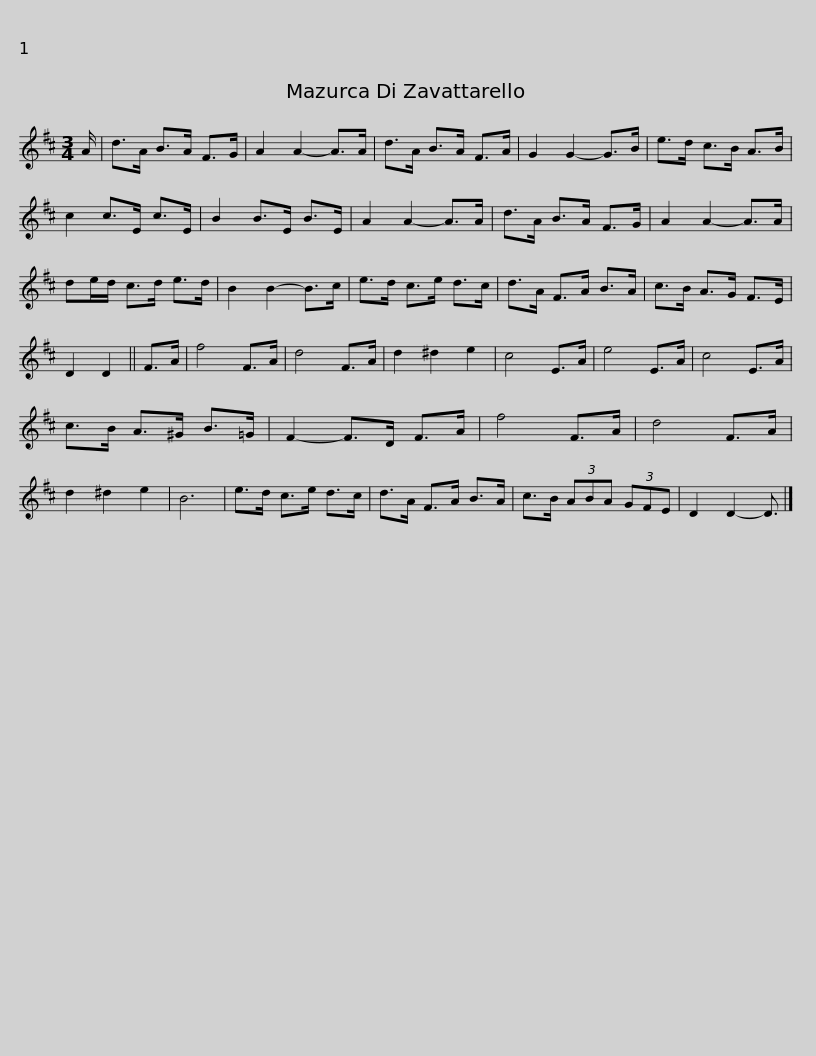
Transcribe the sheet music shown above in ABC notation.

X:1
L:1/8
M:3/4
I:linebreak $
K:D
V:1 treble
V:1
 A/ | d>A B>A F>G | A2 A2- A>A | d>A B>A F>A | G2 G2- G>B | %5
 e>d c>B A>B | c2 c>E c>E | B2 B>E B>E |$ A2 A2- A>A | d>A B>A F>G | %10
 A2 A2- A>A | de/d/ c>d e>d | B2 B2- B>c | e>d c>e d>c | d>A F>A B>A |$ %15
 c>B A>G F>E | D2 D2 || F>A | f4 F>A | d4 F>A | %20
 d2 ^d2 e2 | c4 E>A | e4 E>A | c4 E>A | c>B A>^G B>=G |$ %25
 F2- F>D F>A | f4 F>A | d4 F>A | d2 ^d2 e2 | B6 | %30
 e>d c>e d>c | d>A F>A B>A | c>B (3ABA (3GFE |$ D2 D2- D3/2 |] %34
